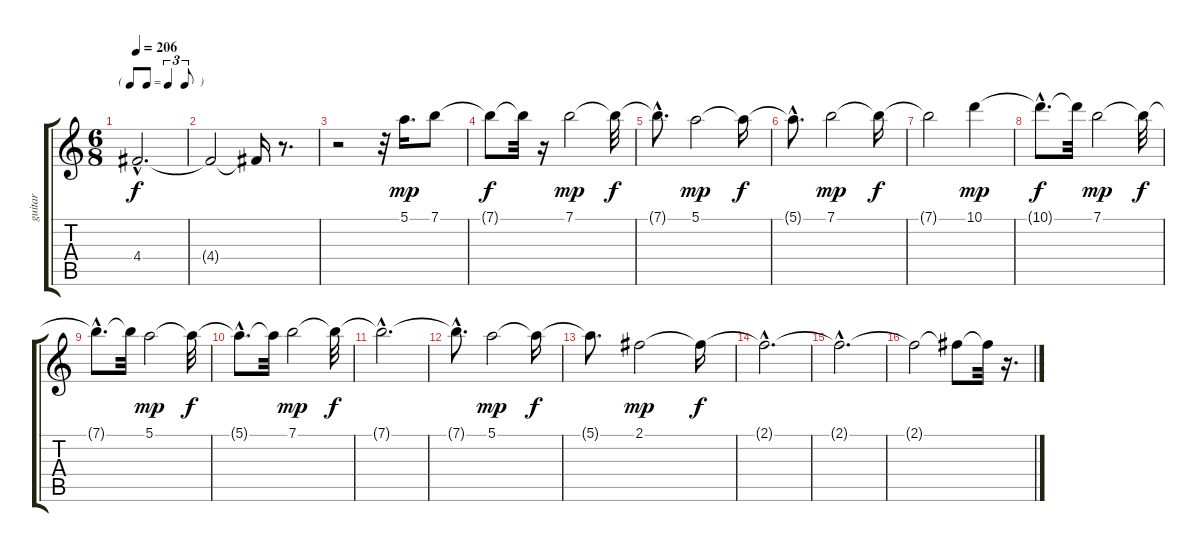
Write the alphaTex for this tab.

\track ("guitar" "guitar") {instrument distortionguitar}
\staff {score tabs}
\tuning (E4 B3 G3 D3 A2 E2) {hide}
\ts (6 8)
\tf triplet8th
\tempo 206
\clef g2
\ks c
4.4{hac t}.2{d dy f} |
4.4{t}.2 4.4{t}.16 r.8{d} |
r.2 r.32 5.1.16{d dy mp} 7.1.8 |
7.1{t}.8{dy f} 7.1{t}.32 r.16 7.1.2{dy mp} 7.1{t}.32{dy f} |
7.1{hac t}.8{d} 5.1.2{dy mp} 5.1{t}.16{dy f} |
5.1{hac t}.8{d} 7.1.2{dy mp} 7.1{t}.16{dy f} |
7.1{t}.2 10.1.4{dy mp} |
10.1{hac t}.8{d dy f} 10.1{t}.32 7.1.2{dy mp} 7.1{t}.32{dy f} |
7.1{hac t}.8{d} 7.1{t}.32 5.1.2{dy mp} 5.1{t}.32{dy f} |
5.1{hac t}.8{d} 5.1{t}.32 7.1.2{dy mp} 7.1{t}.32{dy f} |
7.1{hac t}.2{d} |
7.1{hac t}.8{d} 5.1.2{dy mp} 5.1{t}.16{dy f} |
5.1{t}.8{d} 2.1.2{dy mp} 2.1{t}.16{dy f} |
2.1{hac t}.2{d} |
2.1{hac t}.2{d} |
2.1{t}.2 2.1{t}.8 2.1{t}.32 r.16{d}
